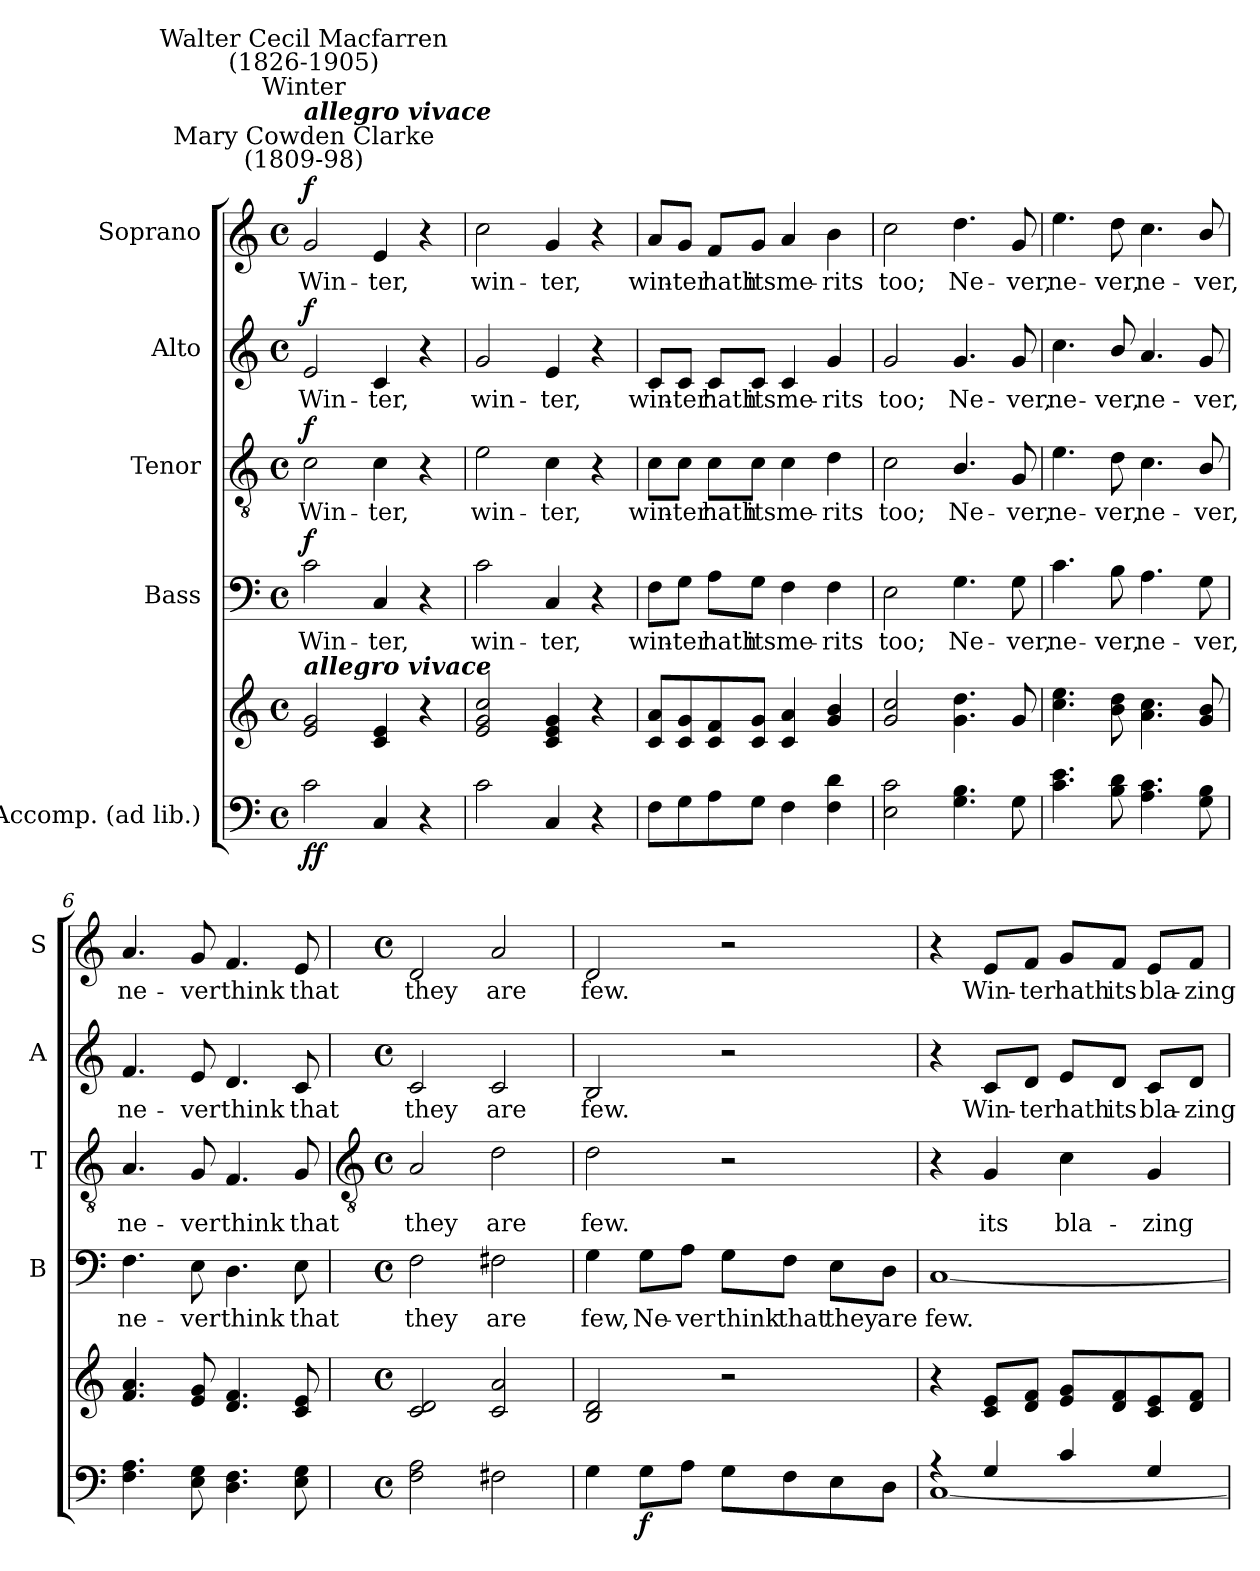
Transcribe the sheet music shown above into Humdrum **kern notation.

**kern	**kern	**dynam	**kern	**text	**dynam	**kern	**text	**dynam	**kern	**text	**dynam	**kern	**text	**dynam
*part5	*part5	*part5	*part4	*part4	*part4	*part3	*part3	*part3	*part2	*part2	*part2	*part1	*part1	*part1
*staff6	*staff5	*staff5/6	*staff4	*staff4	*staff4	*staff3	*staff3	*staff3	*staff2	*staff2	*staff2	*staff1	*staff1	*staff1
*I"Accomp. (ad lib.)	*	*	*I"Bass	*	*	*I"Tenor	*	*	*I"Alto	*	*	*I"Soprano	*	*
*	*	*	*I'B	*	*	*I'T	*	*	*I'A	*	*	*I'S	*	*
*clefF4	*clefG2	*	*clefF4	*	*	*clefGv2	*	*	*clefG2	*	*	*clefG2	*	*
*k[]	*k[]	*	*k[]	*	*	*k[]	*	*	*k[]	*	*	*k[]	*	*
*C:	*C:	*	*C:	*	*	*C:	*	*	*C:	*	*	*C:	*	*
*M4/4	*M4/4	*	*M4/4	*	*	*M4/4	*	*	*M4/4	*	*	*M4/4	*	*
*met(c)	*met(c)	*	*met(c)	*	*	*met(c)	*	*	*met(c)	*	*	*met(c)	*	*
*MM160	*MM160	*	*MM160	*	*	*MM160	*	*	*MM160	*	*	*MM160	*	*
=1	=1	=1	=1	=1	=1	=1	=1	=1	=1	=1	=1	=1	=1	=1
!	!	!	!	!	!	!	!	!	!	!	!	!LO:TX:a:cj:t=Mary Cowden Clarke\n(1809-98)	!	!
!	!	!	!	!	!	!	!	!	!	!	!	!LO:TX:a:Bi:t=allegro vivace	!	!
!	!	!	!	!	!	!	!	!	!	!	!	!LO:TX:a:cj:t=Winter	!	!
!	!	!	!	!	!	!	!	!	!	!	!	!LO:TX:a:cj:t=Walter Cecil Macfarren\n(1826-1905)	!	!
!	!LO:TX:a:Bi:t=allegro vivace	!	!	!	!	!	!	!	!	!	!	!	!	!
!	!	!LO:DY:b=2	!	!LO:LY:b	!	!	!LO:LY:b	!	!	!LO:LY:b	!	!	!LO:LY:b	!
!	!	!LO:DY:n=1:b	!	!	!LO:DY:b	!	!	!LO:DY:b	!	!	!LO:DY:b	!	!	!LO:DY:b
2c	2e 2g	f f	2c	Win-	f	2c	Win-	f	2e	Win-	f	2g	Win-	f
!	!	!	!	!LO:LY:b	!	!	!LO:LY:b	!	!	!LO:LY:b	!	!	!LO:LY:b	!
4C	4c 4e	.	4C	-ter,	.	4c	-ter,	.	4c	-ter,	.	4e	-ter,	.
4r	4r	.	4r	.	.	4r	.	.	4r	.	.	4r	.	.
=2	=2	=2	=2	=2	=2	=2	=2	=2	=2	=2	=2	=2	=2	=2
!	!	!	!	!LO:LY:b	!	!	!LO:LY:b	!	!	!LO:LY:b	!	!	!LO:LY:b	!
2c	2e 2g 2cc	.	2c	win-	.	2e	win-	.	2g	win-	.	2cc	win-	.
!	!	!	!	!LO:LY:b	!	!	!LO:LY:b	!	!	!LO:LY:b	!	!	!LO:LY:b	!
4C	4c 4e 4g	.	4C	-ter,	.	4c	-ter,	.	4e	-ter,	.	4g	-ter,	.
4r	4r	.	4r	.	.	4r	.	.	4r	.	.	4r	.	.
=3	=3	=3	=3	=3	=3	=3	=3	=3	=3	=3	=3	=3	=3	=3
!	!	!	!	!LO:LY:b	!	!	!LO:LY:b	!	!	!LO:LY:b	!	!	!LO:LY:b	!
8FL	8c 8aL	.	8F\L	win-	.	8c\L	win-	.	8c/L	win-	.	8a/L	win-	.
!	!	!	!	!LO:LY:b	!	!	!LO:LY:b	!	!	!LO:LY:b	!	!	!LO:LY:b	!
8G	8c 8g	.	8G\J	-ter	.	8c\J	-ter	.	8c/J	-ter	.	8g/J	-ter	.
!	!	!	!	!LO:LY:b	!	!	!LO:LY:b	!	!	!LO:LY:b	!	!	!LO:LY:b	!
8A	8c 8f	.	8A\L	hath	.	8c\L	hath	.	8c/L	hath	.	8f/L	hath	.
!	!	!	!	!LO:LY:b	!	!	!LO:LY:b	!	!	!LO:LY:b	!	!	!LO:LY:b	!
8GJ	8c 8gJ	.	8G\J	its	.	8c\J	its	.	8c/J	its	.	8g/J	its	.
!	!	!	!	!LO:LY:b	!	!	!LO:LY:b	!	!	!LO:LY:b	!	!	!LO:LY:b	!
4F	4c 4a	.	4F	me-	.	4c	me-	.	4c	me-	.	4a	me-	.
!	!	!	!	!LO:LY:b	!	!	!LO:LY:b	!	!	!LO:LY:b	!	!	!LO:LY:b	!
4F 4d	4g 4b	.	4F	-rits	.	4d	-rits	.	4g	-rits	.	4b	-rits	.
=4	=4	=4	=4	=4	=4	=4	=4	=4	=4	=4	=4	=4	=4	=4
!	!	!	!	!LO:LY:b	!	!	!LO:LY:b	!	!	!LO:LY:b	!	!	!LO:LY:b	!
2E 2c	2g 2cc	.	2E	too;	.	2c	too;	.	2g	too;	.	2cc	too;	.
!	!	!	!	!LO:LY:b	!	!	!LO:LY:b	!	!	!LO:LY:b	!	!	!LO:LY:b	!
4.G 4.B	4.g 4.dd	.	4.G	Ne-	.	4.B/	Ne-	.	4.g	Ne-	.	4.dd	Ne-	.
!	!	!	!	!LO:LY:b	!	!	!LO:LY:b	!	!	!LO:LY:b	!	!	!LO:LY:b	!
8G	8g	.	8G	-ver,	.	8G	-ver,	.	8g	-ver,	.	8g	-ver,	.
=5	=5	=5	=5	=5	=5	=5	=5	=5	=5	=5	=5	=5	=5	=5
!	!	!	!	!LO:LY:b	!	!	!LO:LY:b	!	!	!LO:LY:b	!	!	!LO:LY:b	!
4.c 4.e	4.cc 4.ee	.	4.c	ne-	.	4.e	ne-	.	4.cc	ne-	.	4.ee	ne-	.
!	!	!	!	!LO:LY:b	!	!	!LO:LY:b	!	!	!LO:LY:b	!	!	!LO:LY:b	!
8B 8d	8b 8dd	.	8B	-ver,	.	8d	-ver,	.	8b/	-ver,	.	8dd	-ver,	.
!	!	!	!	!LO:LY:b	!	!	!LO:LY:b	!	!	!LO:LY:b	!	!	!LO:LY:b	!
4.A 4.c	4.a 4.cc	.	4.A	ne-	.	4.c	ne-	.	4.a	ne-	.	4.cc	ne-	.
!	!	!	!	!LO:LY:b	!	!	!LO:LY:b	!	!	!LO:LY:b	!	!	!LO:LY:b	!
8G 8B	8g/ 8b/	.	8G	-ver,	.	8B/	-ver,	.	8g	-ver,	.	8b/	-ver,	.
=6	=6	=6	=6	=6	=6	=6	=6	=6	=6	=6	=6	=6	=6	=6
!	!	!	!	!LO:LY:b	!	!	!LO:LY:b	!	!	!LO:LY:b	!	!	!LO:LY:b	!
4.F 4.A	4.f 4.a	.	4.F	ne-	.	4.A	ne-	.	4.f	ne-	.	4.a	ne-	.
!	!	!	!	!LO:LY:b	!	!	!LO:LY:b	!	!	!LO:LY:b	!	!	!LO:LY:b	!
8E 8G	8e 8g	.	8E	-ver	.	8G	-ver	.	8e	-ver	.	8g	-ver	.
!	!	!	!	!LO:LY:b	!	!	!LO:LY:b	!	!	!LO:LY:b	!	!	!LO:LY:b	!
4.D 4.F	4.d 4.f	.	4.D	think	.	4.F	think	.	4.d	think	.	4.f	think	.
!	!	!	!	!LO:LY:b	!	!	!LO:LY:b	!	!	!LO:LY:b	!	!	!LO:LY:b	!
8E 8G	8c 8e	.	8E	that	.	8G	that	.	8c	that	.	8e	that	.
!!LO:LB:g=z
=7	=7	=7	=7	=7	=7	=7	=7	=7	=7	=7	=7	=7	=7	=7
*	*	*	*	*	*	*clefGv2	*	*	*	*	*	*	*	*
*M4/4	*M4/4	*	*M4/4	*	*	*M4/4	*	*	*M4/4	*	*	*M4/4	*	*
*met(c)	*met(c)	*	*met(c)	*	*	*met(c)	*	*	*met(c)	*	*	*met(c)	*	*
*^	*	*	*	*	*	*	*	*	*	*	*	*	*	*
!	!	!	!	!	!LO:LY:b	!	!	!LO:LY:b	!	!	!LO:LY:b	!	!	!LO:LY:b	!
1ryy	2F\ 2A\	2c 2d	.	2F	they	.	2A	they	.	2c	they	.	2d	they	.
!	!	!	!	!	!LO:LY:b	!	!	!LO:LY:b	!	!	!LO:LY:b	!	!	!LO:LY:b	!
.	2F#X\	2c 2a	.	2F#X	are	.	2d	are	.	2c	are	.	2a	are	.
=8	=8	=8	=8	=8	=8	=8	=8	=8	=8	=8	=8	=8	=8	=8	=8
!	!	!	!	!	!LO:LY:b	!	!	!LO:LY:b	!	!	!LO:LY:b	!	!	!LO:LY:b	!
1ryy	4G\	2B 2d	.	4G	few,	.	2d	few.	.	2B	few.	.	2d	few.	.
!	!	!	!LO:DY:b=2	!	!LO:LY:b	!	!	!	!	!	!	!	!	!	!
.	8G\L	.	f	8G\L	Ne-	.	.	.	.	.	.	.	.	.	.
!	!	!	!	!	!LO:LY:b	!	!	!	!	!	!	!	!	!	!
.	8A\J	.	.	8A\J	-ver	.	.	.	.	.	.	.	.	.	.
!	!	!	!	!	!LO:LY:b	!	!	!	!	!	!	!	!	!	!
.	8G\L	2r	.	8G\L	think	.	2r	.	.	2r	.	.	2r	.	.
!	!	!	!	!	!LO:LY:b	!	!	!	!	!	!	!	!	!	!
.	8F\	.	.	8F\J	that	.	.	.	.	.	.	.	.	.	.
!	!	!	!	!	!LO:LY:b	!	!	!	!	!	!	!	!	!	!
.	8E\	.	.	8E\L	they	.	.	.	.	.	.	.	.	.	.
!	!	!	!	!	!LO:LY:b	!	!	!	!	!	!	!	!	!	!
.	8D\J	.	.	8D\J	are	.	.	.	.	.	.	.	.	.	.
=9	=9	=9	=9	=9	=9	=9	=9	=9	=9	=9	=9	=9	=9	=9	=9
!	!	!	!	!	!LO:LY:b	!	!	!	!	!	!	!	!	!	!
4r	[1C\	4r	.	[1C	few.	.	4r	.	.	4r	.	.	4r	.	.
!	!	!	!	!	!	!	!	!LO:LY:b	!	!	!LO:LY:b	!	!	!LO:LY:b	!
4G/	.	8c 8eL	.	.	.	.	4G	its	.	8c/L	Win-	.	8e/L	Win-	.
!	!	!	!	!	!	!	!	!	!	!	!LO:LY:b	!	!	!LO:LY:b	!
.	.	8d 8fJ	.	.	.	.	.	.	.	8d/J	-ter	.	8f/J	-ter	.
!	!	!	!	!	!	!	!	!LO:LY:b	!	!	!LO:LY:b	!	!	!LO:LY:b	!
4c/	.	8e 8gL	.	.	.	.	4c	bla-	.	8e/L	hath	.	8g/L	hath	.
!	!	!	!	!	!	!	!	!	!	!	!LO:LY:b	!	!	!LO:LY:b	!
.	.	8d 8f	.	.	.	.	.	.	.	8d/J	its	.	8f/J	its	.
!	!	!	!	!	!	!	!	!LO:LY:b	!	!	!LO:LY:b	!	!	!LO:LY:b	!
4G/	.	8c 8e	.	.	.	.	4G	-zing	.	8c/L	bla-	.	8e/L	bla-	.
!	!	!	!	!	!	!	!	!	!	!	!LO:LY:b	!	!	!LO:LY:b	!
.	.	8d 8fJ	.	.	.	.	.	.	.	8d/J	-zing	.	8f/J	-zing	.
*v	*v	*	*	*	*	*	*	*	*	*	*	*	*	*	*
=	=	=	=	=	=	=	=	=	=	=	=	=	=	=
*-	*-	*-	*-	*-	*-	*-	*-	*-	*-	*-	*-	*-	*-	*-
